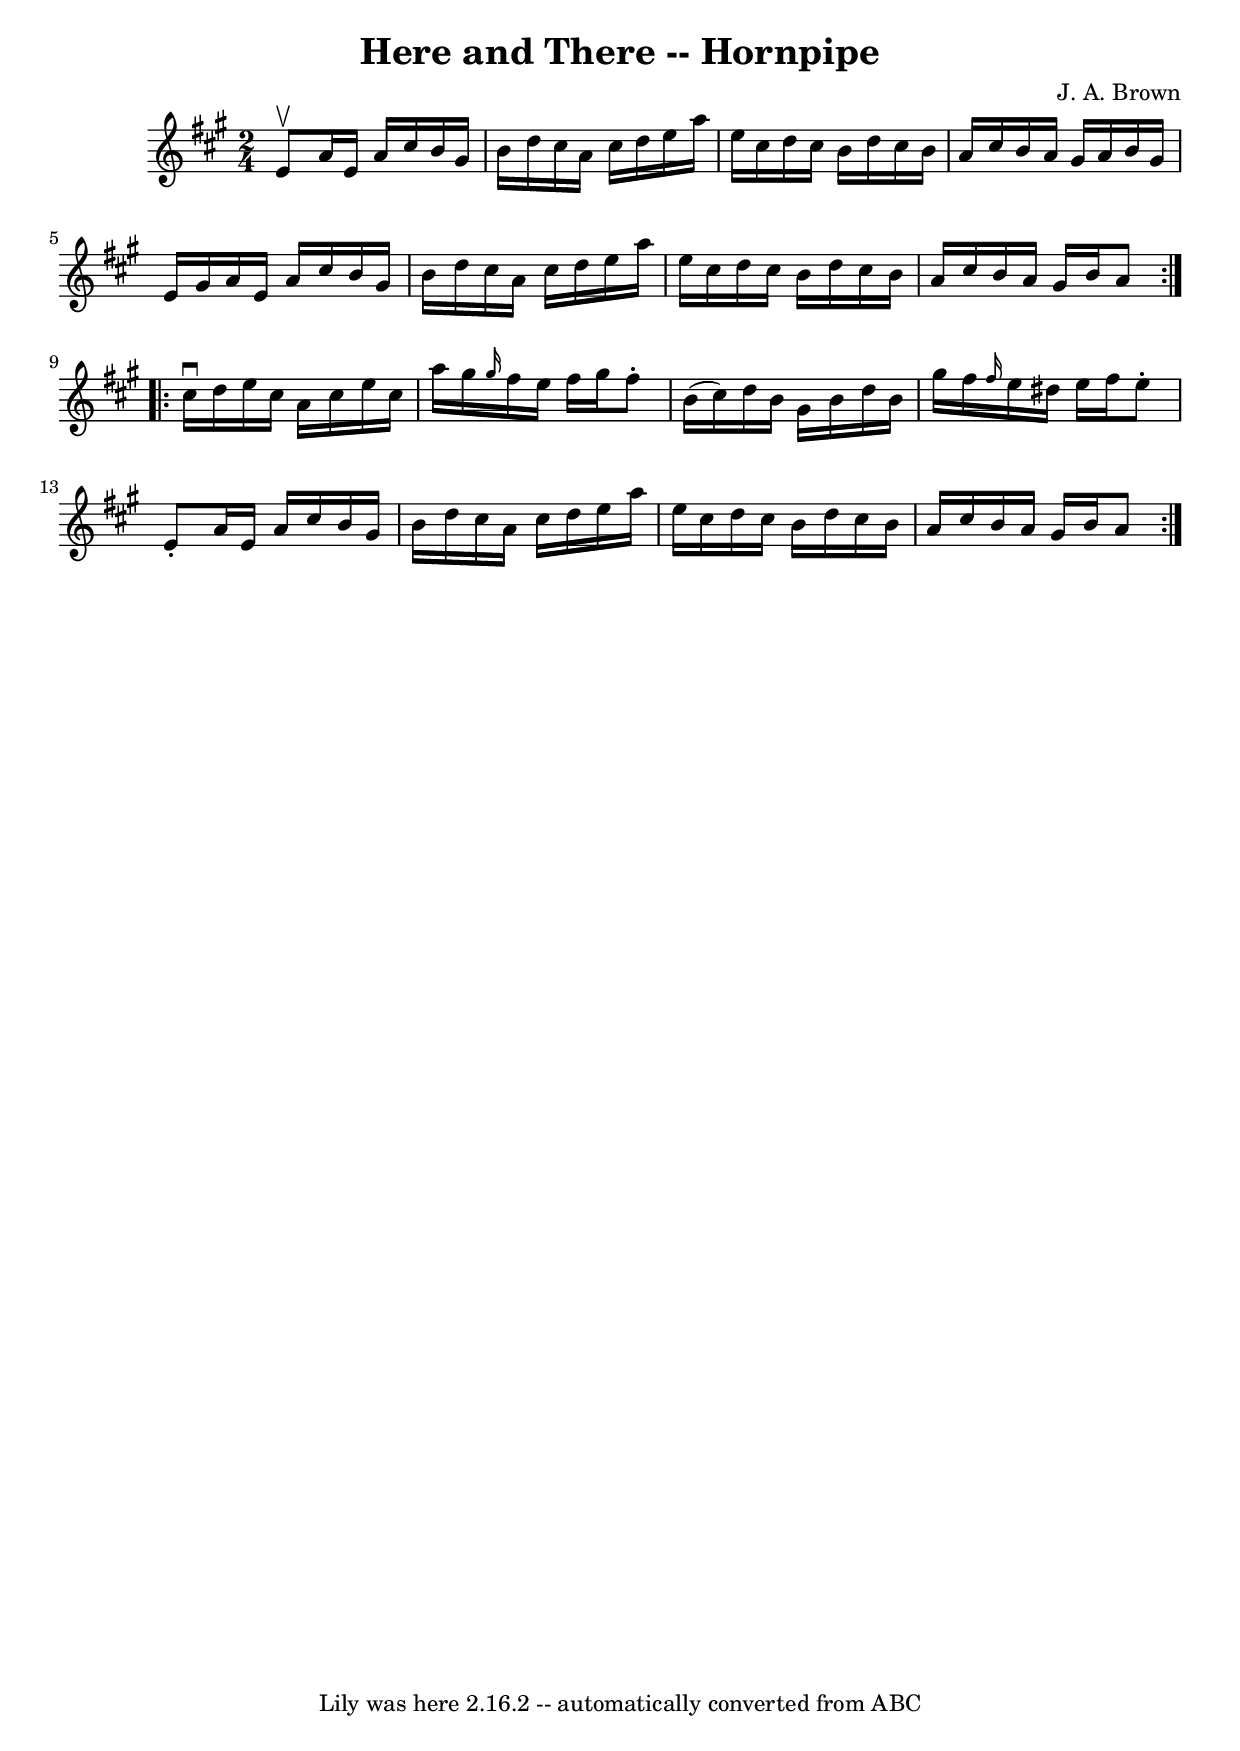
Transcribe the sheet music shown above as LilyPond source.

\version "2.7.40"
\include "Mammoth.ily"
\header {
	%% book = "Cole's 1000 Fiddle Tunes"
	composer = "J. A. Brown"
	crossRefNumber = "1"
	footnotes = ""
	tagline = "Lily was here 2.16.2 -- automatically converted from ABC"
	title = "Here and There -- Hornpipe"
}
voicedefault =  {
\set Score.defaultBarType = "empty"

\repeat volta 2 {
\time 2/4 \key a \major e'8^\upbow |
 a'16 e'16 a'16    
cis''16 b'16 gis'16 b'16 d''16  |
 cis''16 a'16    
cis''16 d''16 e''16 a''16 e''16 cis''16  |
 d''16    
cis''16 b'16 d''16 cis''16 b'16 a'16 cis''16  |
 b'16 
 a'16 gis'16 a'16 b'16 gis'16 e'16 gis'16  |
     
a'16 e'16 a'16 cis''16 b'16 gis'16 b'16 d''16  |
   
cis''16 a'16 cis''16 d''16 e''16 a''16 e''16 cis''16  
|
 d''16 cis''16 b'16 d''16 cis''16 b'16 a'16    
cis''16  |
 b'16 a'16 gis'16 b'16 a'8  }     
\repeat volta 2 { cis''16^\downbow d''16  |
 e''16 cis''16    
a'16 cis''16 e''16 cis''16 a''16 gis''16  |
 \grace {    
gis''16  } fis''16 e''16 fis''16 gis''16 fis''8 -. b'16 (
cis''16) |
 d''16 b'16 gis'16 b'16 d''16 b'16    
gis''16 fis''16  |
 \grace { fis''16  } e''16 dis''16 e''16 
 fis''16 e''8 -. e'8 -. |
 a'16 e'16 a'16 cis''16    
b'16 gis'16 b'16 d''16  |
 cis''16 a'16 cis''16 d''16 
 e''16 a''16 e''16 cis''16  |
 d''16 cis''16 b'16    
d''16 cis''16 b'16 a'16 cis''16  |
 b'16 a'16 gis'16  
 b'16 a'8  }   
}

\score{
    <<

	\context Staff="default"
	{
	    \voicedefault 
	}

    >>
	\layout {
	}
	\midi {}
}
